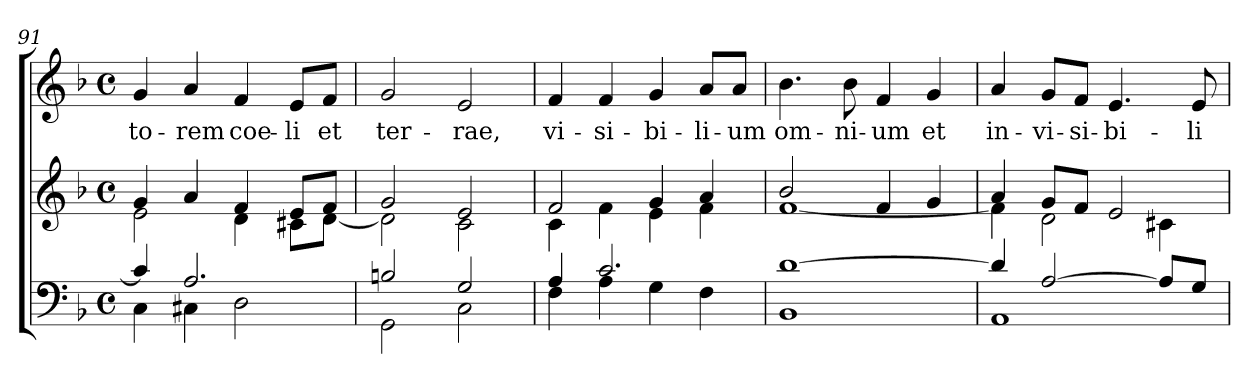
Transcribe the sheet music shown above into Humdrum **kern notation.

**kern	**kern	**kern	**text
*part2	*part2	*part1	*part1
*staff3	*staff2	*staff1	*staff1
*clefF4	*clefG2	*clefG2	*
*k[b-]	*k[b-]	*k[b-]	*
*F:	*F:	*F:	*
*M4/4	*M4/4	*M4/4	*
*met(c)	*met(c)	*met(c)	*
=91	=91	=91	=91
*^	*^	*	*
!	!	!	!	!	!LO:LY:b
4c/]	4C\	4g/	2e\	4g/	-to-
!	!	!	!	!	!LO:LY:b
2.A/	4C#X\	4a/	.	4a/	-rem
!	!	!	!	!	!LO:LY:b
.	2D\	4f/	4d\	4f/	coe-
!	!	!	!	!	!LO:LY:b
.	.	8e/L	8c#X\L	8e/L	-li
!	!	!	!	!	!LO:LY:b
.	.	8f/J	[<8d\J	8f/J	et
=92	=92	=92	=92	=92	=92
!	!	!	!	!	!LO:LY:b
2Bn/	2GG\	2g/	2d\]	2g/	ter-
!	!	!	!	!	!LO:LY:b
2G/	2C\	2e/	2c\	2e/	-rae,
=93	=93	=93	=93	=93	=93
!	!	!	!	!	!LO:LY:b
4A/	4F\	2f/	4c\	4f/	vi-
!	!	!	!	!	!LO:LY:b
2.c/	4A\	.	4f\	4f/	-si-
!	!	!	!	!	!LO:LY:b
.	4G\	4g/	4e\	4g/	-bi-
!	!	!	!	!	!LO:LY:b
.	4F\	4a/	4f\	8a/L	-li-
!	!	!	!	!	!LO:LY:b
.	.	.	.	8a/J	-um
!!LO:LB:g=z
=94	=94	=94	=94	=94	=94
!	!	!	!	!	!LO:LY:b
[>1d	1BB-	2b-/	[<1f	4.b-\	om-
!	!	!	!	!	!LO:LY:b
.	.	.	.	8b-\	-ni-
!	!	!	!	!	!LO:LY:b
.	.	4f/	.	4f/	-um
!	!	!	!	!	!LO:LY:b
.	.	4g/	.	4g/	et
=95	=95	=95	=95	=95	=95
!	!	!	!	!	!LO:LY:b
4d/]	1AA	4a/	4f\]	4a/	in-
!	!	!	!	!	!LO:LY:b
[>2A/	.	8g/L	2d\	8g/L	-vi-
!	!	!	!	!	!LO:LY:b
.	.	8f/J	.	8f/J	-si-
!	!	!	!	!	!LO:LY:b
.	.	2e/	.	4.e/	-bi-
8A/L]	.	.	4c#X\	.	.
!	!	!	!	!	!LO:LY:b
8G/J	.	.	.	8e/	-li-
*v	*v	*	*	*	*
*	*v	*v	*	*
=	=	=	=
*-	*-	*-	*-
